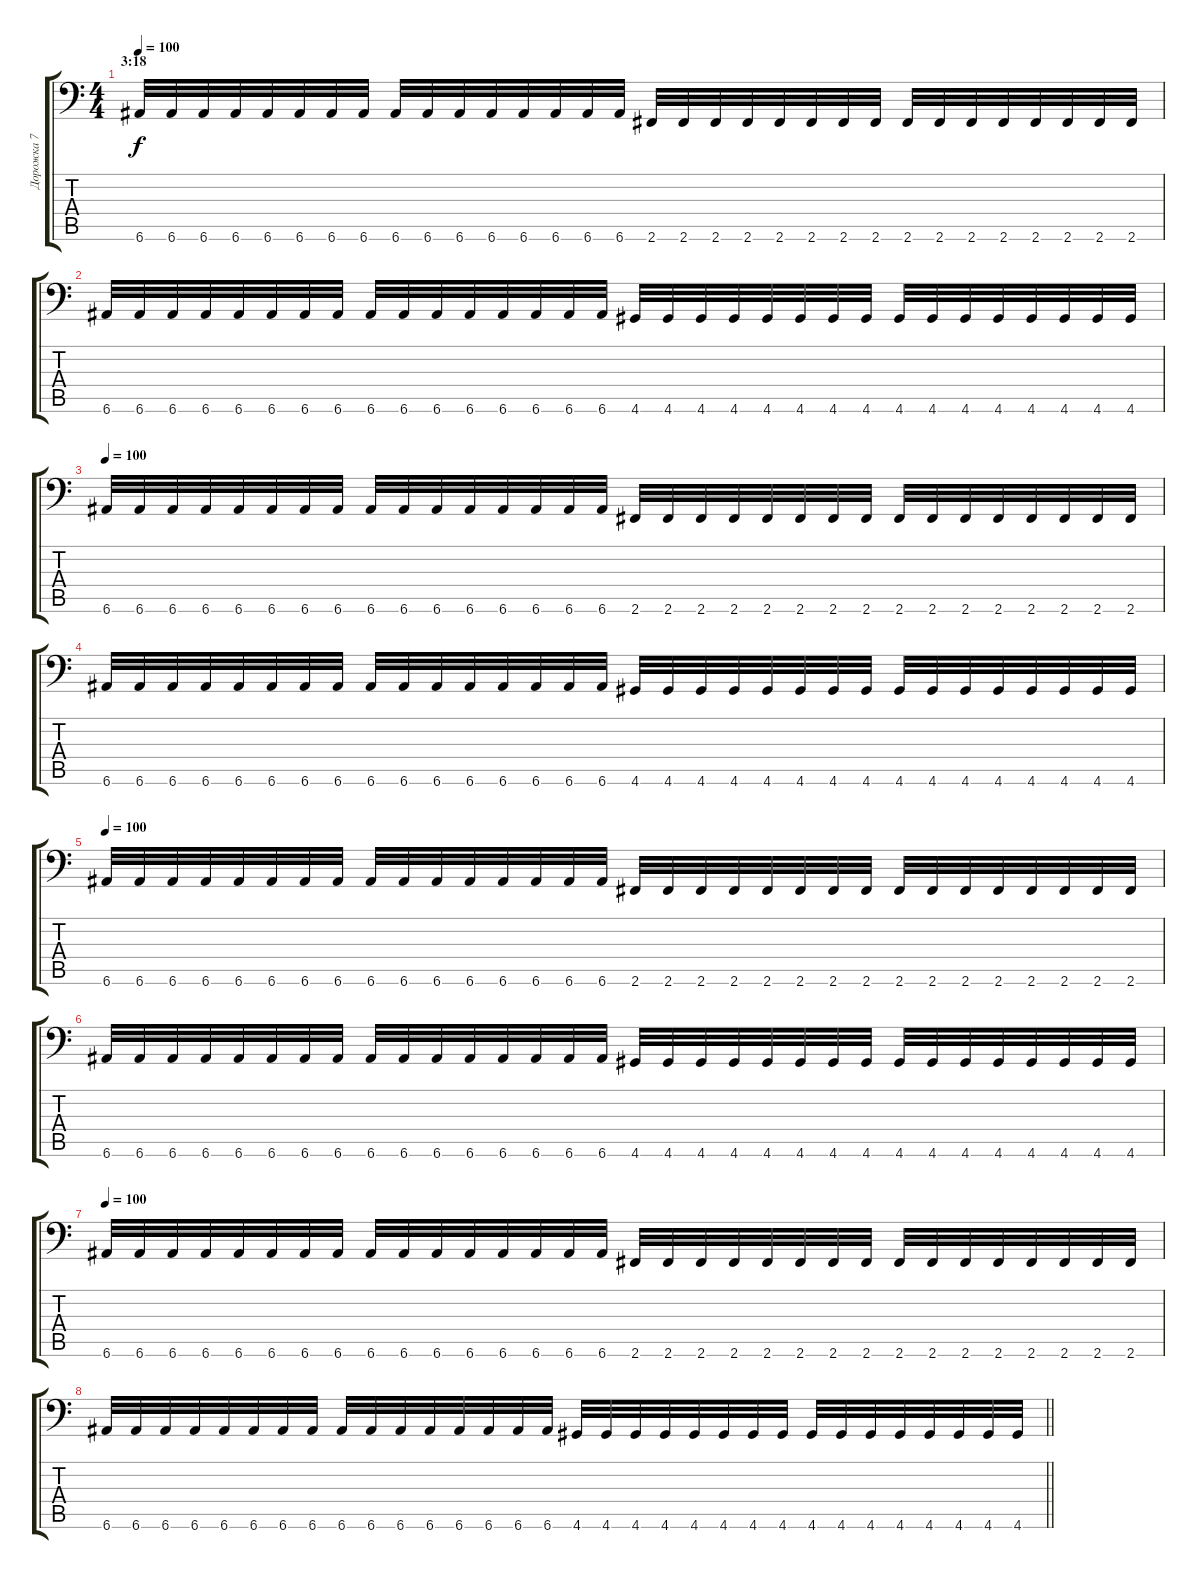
\track ("Дорожка 7" "Дорожка 7") {instrument distortionguitar}
\staff {score tabs}
\tuning (E3 B2 G2 D2 A1 E1) {hide}
\ts (4 4)
\section ("" "3:18")
\tempo 100
\clef f4
\ks c
6.6.32{dy f} 6.6.32 6.6.32 6.6.32 6.6.32 6.6.32 6.6.32 6.6.32 6.6.32 6.6.32 6.6.32 6.6.32 6.6.32 6.6.32 6.6.32 6.6.32 2.6.32 2.6.32 2.6.32 2.6.32 2.6.32 2.6.32 2.6.32 2.6.32 2.6.32 2.6.32 2.6.32 2.6.32 2.6.32 2.6.32 2.6.32 2.6.32 |
6.6.32 6.6.32 6.6.32 6.6.32 6.6.32 6.6.32 6.6.32 6.6.32 6.6.32 6.6.32 6.6.32 6.6.32 6.6.32 6.6.32 6.6.32 6.6.32 4.6.32 4.6.32 4.6.32 4.6.32 4.6.32 4.6.32 4.6.32 4.6.32 4.6.32 4.6.32 4.6.32 4.6.32 4.6.32 4.6.32 4.6.32 4.6.32 |
\tempo 100
6.6.32 6.6.32 6.6.32 6.6.32 6.6.32 6.6.32 6.6.32 6.6.32 6.6.32 6.6.32 6.6.32 6.6.32 6.6.32 6.6.32 6.6.32 6.6.32 2.6.32 2.6.32 2.6.32 2.6.32 2.6.32 2.6.32 2.6.32 2.6.32 2.6.32 2.6.32 2.6.32 2.6.32 2.6.32 2.6.32 2.6.32 2.6.32 |
6.6.32 6.6.32 6.6.32 6.6.32 6.6.32 6.6.32 6.6.32 6.6.32 6.6.32 6.6.32 6.6.32 6.6.32 6.6.32 6.6.32 6.6.32 6.6.32 4.6.32 4.6.32 4.6.32 4.6.32 4.6.32 4.6.32 4.6.32 4.6.32 4.6.32 4.6.32 4.6.32 4.6.32 4.6.32 4.6.32 4.6.32 4.6.32 |
\tempo 100
6.6.32 6.6.32 6.6.32 6.6.32 6.6.32 6.6.32 6.6.32 6.6.32 6.6.32 6.6.32 6.6.32 6.6.32 6.6.32 6.6.32 6.6.32 6.6.32 2.6.32 2.6.32 2.6.32 2.6.32 2.6.32 2.6.32 2.6.32 2.6.32 2.6.32 2.6.32 2.6.32 2.6.32 2.6.32 2.6.32 2.6.32 2.6.32 |
6.6.32 6.6.32 6.6.32 6.6.32 6.6.32 6.6.32 6.6.32 6.6.32 6.6.32 6.6.32 6.6.32 6.6.32 6.6.32 6.6.32 6.6.32 6.6.32 4.6.32 4.6.32 4.6.32 4.6.32 4.6.32 4.6.32 4.6.32 4.6.32 4.6.32 4.6.32 4.6.32 4.6.32 4.6.32 4.6.32 4.6.32 4.6.32 |
\tempo 100
6.6.32 6.6.32 6.6.32 6.6.32 6.6.32 6.6.32 6.6.32 6.6.32 6.6.32 6.6.32 6.6.32 6.6.32 6.6.32 6.6.32 6.6.32 6.6.32 2.6.32 2.6.32 2.6.32 2.6.32 2.6.32 2.6.32 2.6.32 2.6.32 2.6.32 2.6.32 2.6.32 2.6.32 2.6.32 2.6.32 2.6.32 2.6.32 |
\barLineRight lightlight
6.6.32 6.6.32 6.6.32 6.6.32 6.6.32 6.6.32 6.6.32 6.6.32 6.6.32 6.6.32 6.6.32 6.6.32 6.6.32 6.6.32 6.6.32 6.6.32 4.6.32 4.6.32 4.6.32 4.6.32 4.6.32 4.6.32 4.6.32 4.6.32 4.6.32 4.6.32 4.6.32 4.6.32 4.6.32 4.6.32 4.6.32 4.6.32
